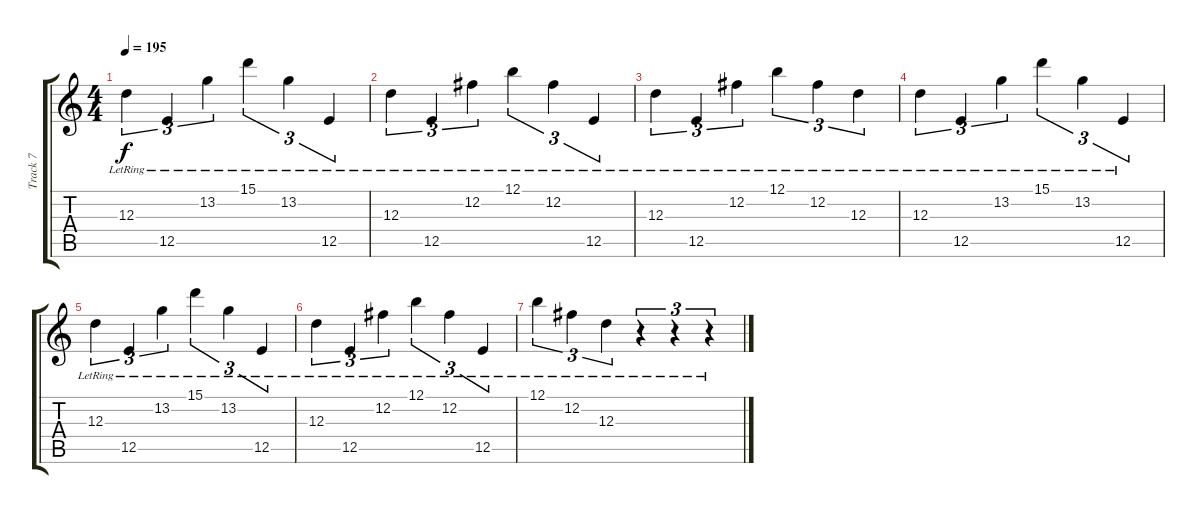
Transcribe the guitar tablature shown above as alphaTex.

\track ("Track 7" "Track 7") {instrument electricguitarclean}
\staff {score tabs}
\tuning (B3 Gb3 D3 A2 E2 B1) {hide}
\ts (4 4)
\tempo 195
\clef g2
\ks c
12.3{lr}.4{tu (3 2) dy f} 12.5{lr}.4{tu (3 2)} 13.2{lr}.4{tu (3 2)} 15.1{lr}.4{tu (3 2)} 13.2{lr}.4{tu (3 2)} 12.5{lr}.4{tu (3 2)} |
12.3{lr}.4{tu (3 2)} 12.5{lr}.4{tu (3 2)} 12.2{lr}.4{tu (3 2)} 12.1{lr}.4{tu (3 2)} 12.2{lr}.4{tu (3 2)} 12.5{lr}.4{tu (3 2)} |
12.3{lr}.4{tu (3 2)} 12.5{lr}.4{tu (3 2)} 12.2{lr}.4{tu (3 2)} 12.1{lr}.4{tu (3 2)} 12.2{lr}.4{tu (3 2)} 12.3{lr}.4{tu (3 2)} |
12.3{lr}.4{tu (3 2)} 12.5{lr}.4{tu (3 2)} 13.2{lr}.4{tu (3 2)} 15.1{lr}.4{tu (3 2)} 13.2{lr}.4{tu (3 2)} 12.5{lr}.4{tu (3 2)} |
12.3{lr}.4{tu (3 2)} 12.5{lr}.4{tu (3 2)} 13.2{lr}.4{tu (3 2)} 15.1{lr}.4{tu (3 2)} 13.2{lr}.4{tu (3 2)} 12.5{lr}.4{tu (3 2)} |
12.3{lr}.4{tu (3 2)} 12.5{lr}.4{tu (3 2)} 12.2{lr}.4{tu (3 2)} 12.1{lr}.4{tu (3 2)} 12.2{lr}.4{tu (3 2)} 12.5{lr}.4{tu (3 2)} |
12.1{lr}.4{tu (3 2)} 12.2{lr}.4{tu (3 2)} 12.3{lr}.4{tu (3 2)} r.4{tu (3 2)} r.4{tu (3 2)} r.4{tu (3 2)}
